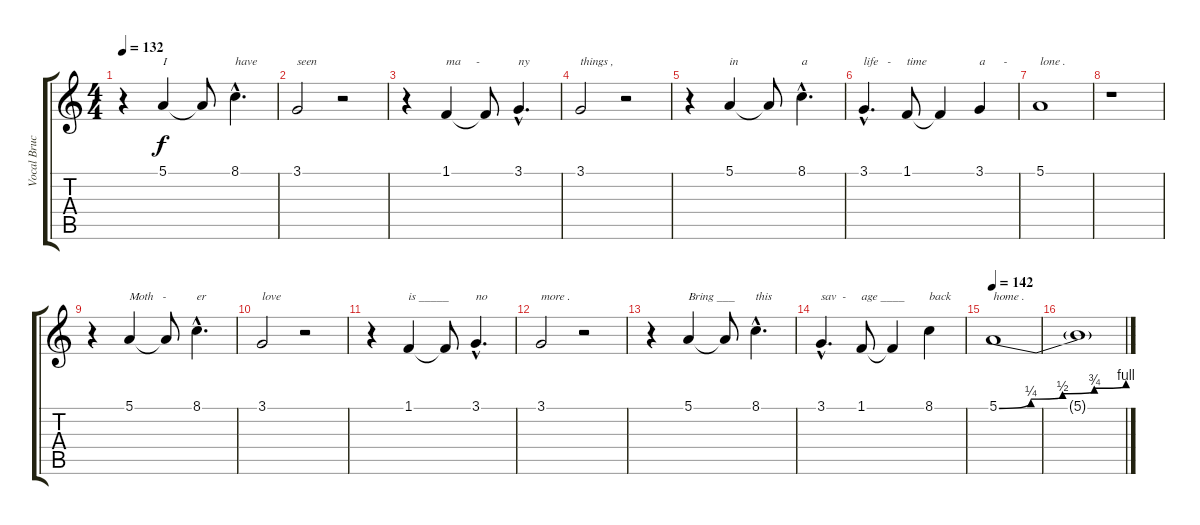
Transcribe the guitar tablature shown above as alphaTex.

\track ("Vocal Bruce Dickinson" "Vocal Bruc") {instrument violin}
\staff {score tabs}
\tuning (E4 B3 G3 D3 A2 E2) {hide}
\ts (4 4)
\tempo 132
\clef g2
\ks c
r.4{dy f} 5.1.4{txt "I"} 5.1{t}.8 8.1{hac}.4{d txt "have"} |
3.1.2{txt "seen"} r.2 |
r.4 1.1.4{txt "ma     -"} 1.1{t}.8 3.1{hac}.4{d txt "ny"} |
3.1.2{txt "things ,"} r.2 |
r.4 5.1.4{txt "in"} 5.1{t}.8 8.1{hac}.4{d txt "a"} |
3.1{hac}.4{d txt "life   -"} 1.1.8{txt "time"} 1.1{t}.4 3.1.4{txt "a      -"} |
5.1.1{txt "lone ."} |
r.1 |
r.4 5.1.4{txt "Moth   -"} 5.1{t}.8 8.1{hac}.4{d txt "er"} |
3.1.2{txt "love"} r.2 |
r.4 1.1.4{txt "is _____"} 1.1{t}.8 3.1{hac}.4{d txt "no"} |
3.1.2{txt "more ."} r.2 |
r.4 5.1.4{txt "Bring ___"} 5.1{t}.8 8.1{hac}.4{d txt "this"} |
3.1{hac}.4{d txt "sav  -"} 1.1.8{txt "age ____"} 1.1{t}.4 8.1.4{txt "back"} |
\tempo 142
5.1{be (custom 0 0 15 1 30 2 45 3 60 4)}.1{txt "home ."} |
5.1{t}.1
